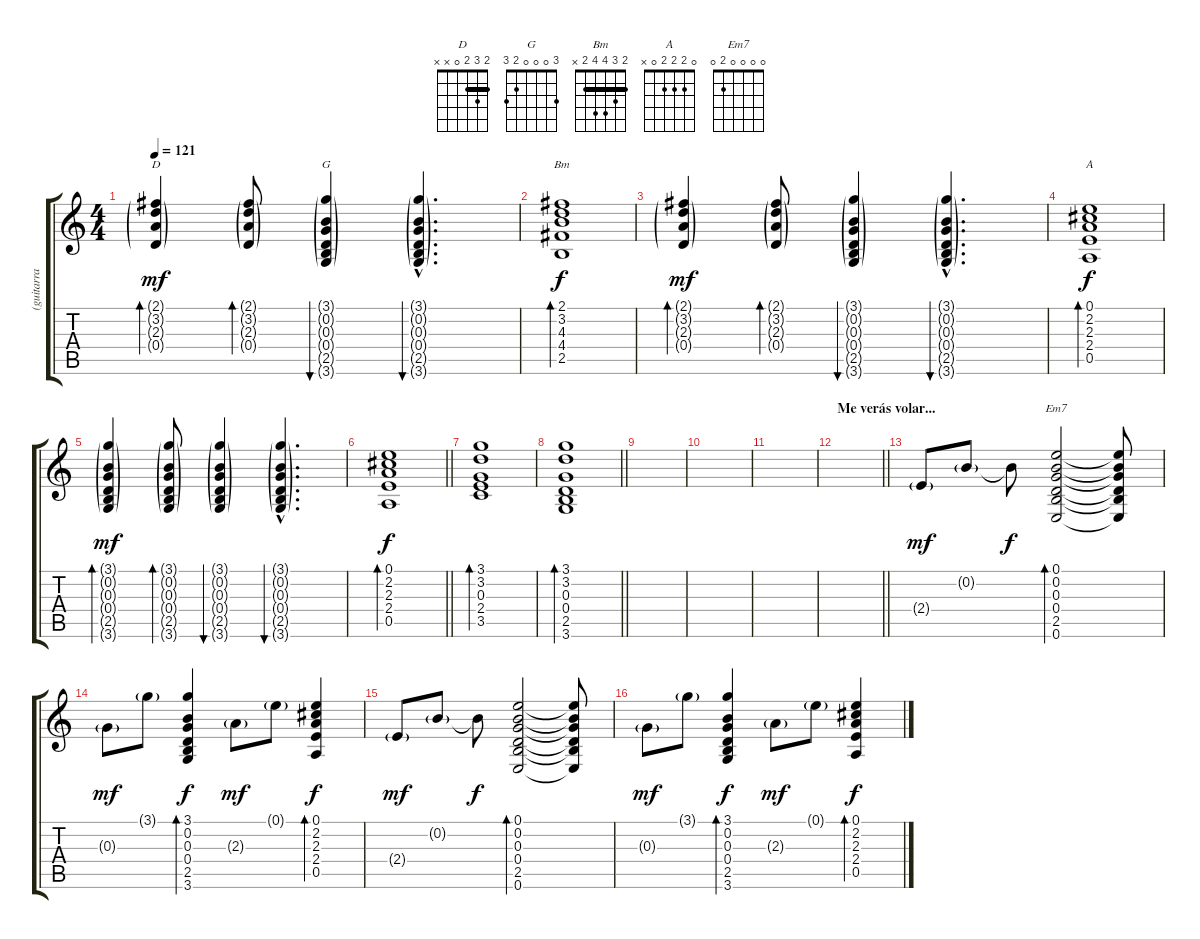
\track ("(guitarra de fondo)" "(guitarra ") {instrument electricguitarclean}
\staff {score tabs}
\tuning (E4 B3 G3 D3 A2 E2) {hide}
\chord ("D" 2 3 2 0 x x) {barre 2}
\chord ("G" 3 0 0 0 2 3)
\chord ("Bm" 2 3 4 4 2 x) {barre 2}
\chord ("A" 0 2 2 2 0 x)
\chord ("Em7" 0 0 0 0 2 0)
\ts (4 4)
\tempo 121
\clef g2
\ks c
(2.1{g} 3.2{g} 2.3{g} 0.4{g}).4{bd 60 ch "D" dy mf} (2.1{g} 3.2{g} 2.3{g} 0.4{g}).8{bd 30} (3.1{g} 0.2{g} 0.3{g} 0.4{g} 2.5{g} 3.6{g}).4{bu 30 ch "G"} (3.1{g hac} 0.2{g hac} 0.3{g hac} 0.4{g hac} 2.5{g hac} 3.6{g hac}).4{d bu 60} |
(2.1 3.2 4.3 4.4 2.5).1{bd 240 ch "Bm" dy f} |
(2.1{g} 3.2{g} 2.3{g} 0.4{g}).4{bd 60 dy mf} (2.1{g} 3.2{g} 2.3{g} 0.4{g}).8{bd 30} (3.1{g} 0.2{g} 0.3{g} 0.4{g} 2.5{g} 3.6{g}).4{bu 30} (3.1{g hac} 0.2{g hac} 0.3{g hac} 0.4{g hac} 2.5{g hac} 3.6{g hac}).4{d bu 60} |
(0.1 2.2 2.3 2.4 0.5).1{bd 120 ch "A" dy f} |
(3.1{g} 0.2{g} 0.3{g} 0.4{g} 2.5{g} 3.6{g}).4{bd 60 dy mf} (3.1{g} 0.2{g} 0.3{g} 0.4{g} 2.5{g} 3.6{g}).8{bd 30} (3.1{g} 0.2{g} 0.3{g} 0.4{g} 2.5{g} 3.6{g}).4{bu 30} (3.1{g hac} 0.2{g hac} 0.3{g hac} 0.4{g hac} 2.5{g hac} 3.6{g hac}).4{d bu 60} |
\barLineRight lightlight
(0.1 2.2 2.3 2.4 0.5).1{bd 120 dy f} |
(3.1 3.2 0.3 2.4 3.5).1{bd 60 volume 10} |
\barLineRight lightlight
(3.1 3.2 0.3 0.4 2.5 3.6).1{bd 60} |
|
|
|
\section ("" "Me verás volar...")
\barLineRight lightlight
|
2.4{g}.8{dy mf} 0.2{g}.8 0.2{t}.8{dy f} (0.1 0.2 0.3 0.4 2.5 0.6).2{bd 30 ch "Em7"} (0.1{t} 0.2{t} 0.3{t} 0.4{t} 2.5{t} 0.6{t}).8 |
0.3{g}.8{dy mf} 3.1{g}.8 (3.1 0.2 0.3 0.4 2.5 3.6).4{bd 30 dy f} 2.3{g}.8{dy mf} 0.1{g}.8 (0.1 2.2 2.3 2.4 0.5).4{bd 30 dy f} |
2.4{g}.8{dy mf} 0.2{g}.8 0.2{t}.8{dy f} (0.1 0.2 0.3 0.4 2.5 0.6).2{bd 30} (0.1{t} 0.2{t} 0.3{t} 0.4{t} 2.5{t} 0.6{t}).8 |
0.3{g}.8{dy mf} 3.1{g}.8 (3.1 0.2 0.3 0.4 2.5 3.6).4{bd 30 dy f} 2.3{g}.8{dy mf} 0.1{g}.8 (0.1 2.2 2.3 2.4 0.5).4{bd 30 dy f}
